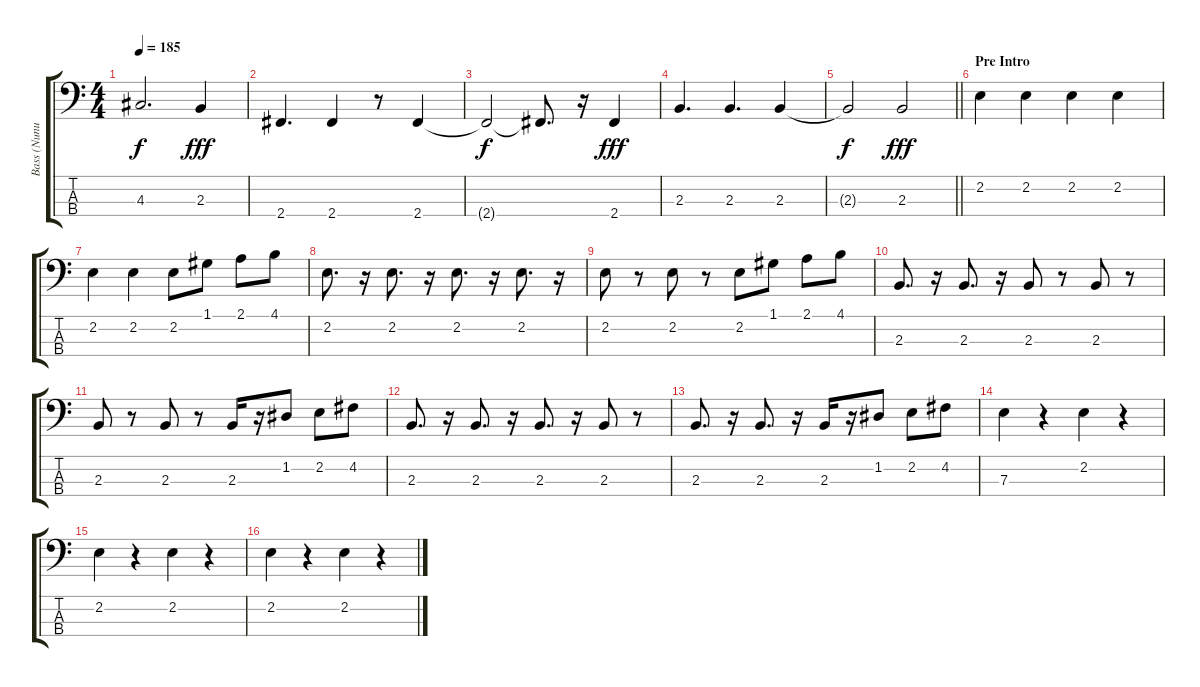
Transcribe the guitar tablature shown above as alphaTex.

\track ("Bass (Nunu)" "Bass (Nunu") {instrument electricbassfinger}
\staff {score tabs}
\tuning (G2 D2 A1 E1) {hide}
\ts (4 4)
\tempo 185
\clef f4
\ks c
4.3{t}.2{d dy f} 2.3.4{dy fff} |
2.4.4{d} 2.4.4 r.8 2.4.4 |
2.4{t}.2{dy f} 2.4{t}.8{d} r.16 2.4.4{dy fff} |
2.3.4{d} 2.3.4{d} 2.3.4 |
\barLineRight lightlight
2.3{t}.2{dy f} 2.3.2{dy fff} |
\section ("" "Pre Intro")
2.2.4 2.2.4 2.2.4 2.2.4 |
2.2.4 2.2.4 2.2.8 1.1.8 2.1.8 4.1.8 |
2.2.8{d} r.16 2.2.8{d} r.16 2.2.8{d} r.16 2.2.8{d} r.16 |
2.2.8 r.8 2.2.8 r.8 2.2.8 1.1.8 2.1.8 4.1.8 |
2.3.8{d} r.16 2.3.8{d} r.16 2.3.8 r.8 2.3.8 r.8 |
2.3.8 r.8 2.3.8 r.8 2.3.16 r.16 1.2.8 2.2.8 4.2.8 |
2.3.8{d} r.16 2.3.8{d} r.16 2.3.8{d} r.16 2.3.8 r.8 |
2.3.8{d} r.16 2.3.8{d} r.16 2.3.16 r.16 1.2.8 2.2.8 4.2.8 |
7.3.4 r.4 2.2.4 r.4 |
2.2.4 r.4 2.2.4 r.4 |
2.2.4 r.4 2.2.4 r.4
